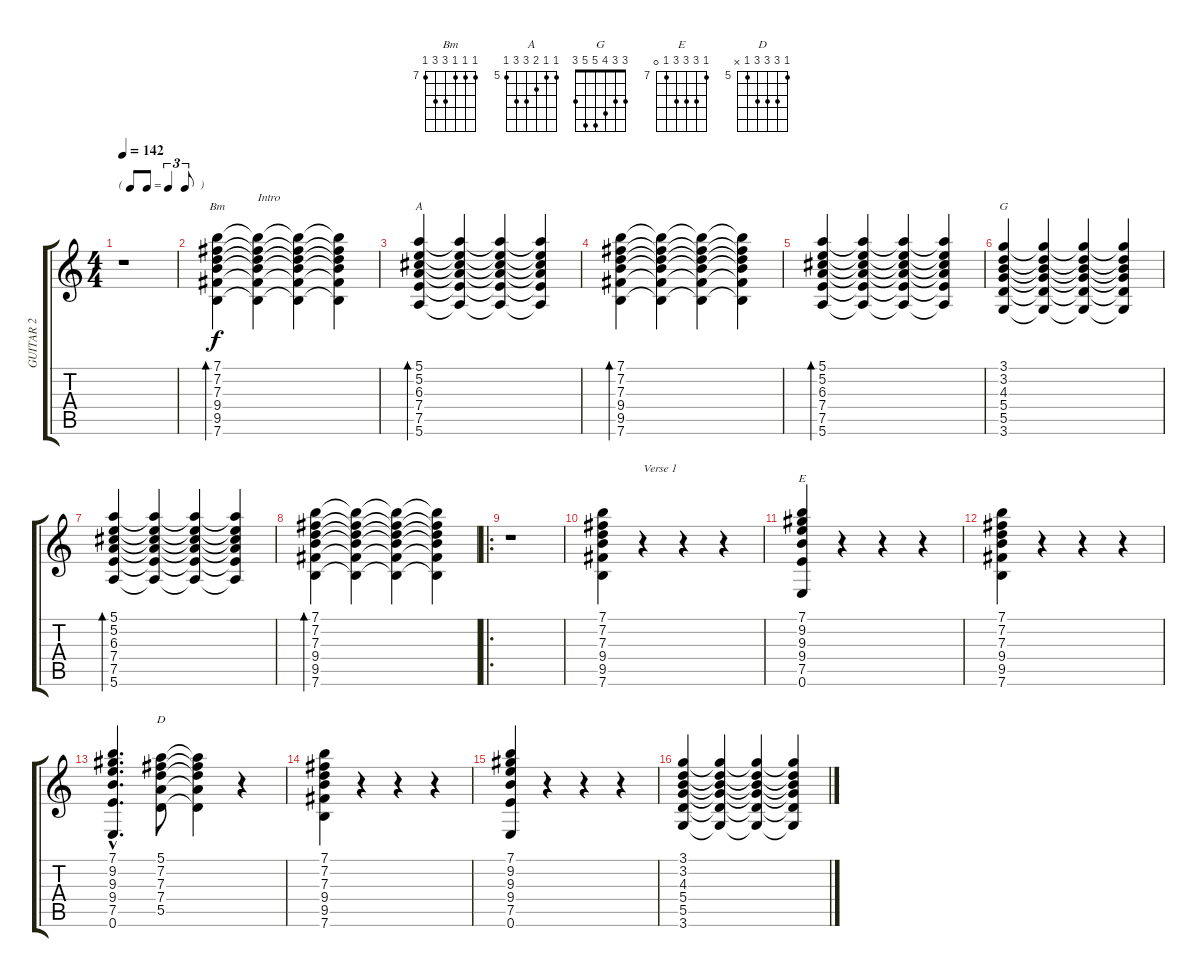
\track ("GUITAR 2" "GUITAR 2") {instrument electricguitarclean}
\staff {score tabs}
\tuning (E4 B3 G3 D3 A2 E2) {hide}
\chord ("Bm" 7 7 7 9 9 7) {firstfret 7}
\chord ("A" 5 5 6 7 7 5) {firstfret 5}
\chord ("G" 3 3 4 5 5 3)
\chord ("E" 7 9 9 9 7 0) {firstfret 7}
\chord ("D" 5 7 7 7 5 x) {firstfret 5}
\ts (4 4)
\tf triplet8th
\tempo 142
\clef g2
\ks c
r.1{dy f instrument electricguitarclean} |
(7.1 7.2 7.3 9.4 9.5 7.6).4{bd 30 ch "Bm"} (7.1{t} 7.2{t} 7.3{t} 9.4{t} 9.5{t} 7.6{t}).4{txt "Intro"} (7.1{t} 7.2{t} 7.3{t} 9.4{t} 9.5{t} 7.6{t}).4 (7.1{t} 7.2{t} 7.3{t} 9.4{t} 9.5{t} 7.6{t}).4 |
(5.1 5.2 6.3 7.4 7.5 5.6).4{bd 30 ch "A"} (5.1{t} 5.2{t} 6.3{t} 7.4{t} 7.5{t} 5.6{t}).4 (5.1{t} 5.2{t} 6.3{t} 7.4{t} 7.5{t} 5.6{t}).4 (5.1{t} 5.2{t} 6.3{t} 7.4{t} 7.5{t} 5.6{t}).4 |
(7.1 7.2 7.3 9.4 9.5 7.6).4{bd 30} (7.1{t} 7.2{t} 7.3{t} 9.4{t} 9.5{t} 7.6{t}).4 (7.1{t} 7.2{t} 7.3{t} 9.4{t} 9.5{t} 7.6{t}).4 (7.1{t} 7.2{t} 7.3{t} 9.4{t} 9.5{t} 7.6{t}).4 |
(5.1 5.2 6.3 7.4 7.5 5.6).4{bd 30} (5.1{t} 5.2{t} 6.3{t} 7.4{t} 7.5{t} 5.6{t}).4 (5.1{t} 5.2{t} 6.3{t} 7.4{t} 7.5{t} 5.6{t}).4 (5.1{t} 5.2{t} 6.3{t} 7.4{t} 7.5{t} 5.6{t}).4 |
(3.1 3.2 4.3 5.4 5.5 3.6).4{ch "G"} (3.1{t} 3.2{t} 4.3{t} 5.4{t} 5.5{t} 3.6{t}).4 (3.1{t} 3.2{t} 4.3{t} 5.4{t} 5.5{t} 3.6{t}).4 (3.1{t} 3.2{t} 4.3{t} 5.4{t} 5.5{t} 3.6{t}).4 |
(5.1 5.2 6.3 7.4 7.5 5.6).4{bd 30} (5.1{t} 5.2{t} 6.3{t} 7.4{t} 7.5{t} 5.6{t}).4 (5.1{t} 5.2{t} 6.3{t} 7.4{t} 7.5{t} 5.6{t}).4 (5.1{t} 5.2{t} 6.3{t} 7.4{t} 7.5{t} 5.6{t}).4 |
(7.1 7.2 7.3 9.4 9.5 7.6).4{bd 30} (7.1{t} 7.2{t} 7.3{t} 9.4{t} 9.5{t} 7.6{t}).4 (7.1{t} 7.2{t} 7.3{t} 9.4{t} 9.5{t} 7.6{t}).4 (7.1{t} 7.2{t} 7.3{t} 9.4{t} 9.5{t} 7.6{t}).4 |
\ro
r.1 |
(7.1 7.2 7.3 9.4 9.5 7.6).4 r.4{txt "Verse 1"} r.4 r.4 |
(7.1 9.2 9.3 9.4 7.5 0.6).4{ch "E"} r.4 r.4 r.4 |
(7.1 7.2 7.3 9.4 9.5 7.6).4 r.4 r.4 r.4 |
(7.1{hac} 9.2{hac} 9.3{hac} 9.4{hac} 7.5{hac} 0.6{hac}).4{d} (5.1 7.2 7.3 7.4 5.5).8{ch "D"} (5.1{t} 7.2{t} 7.3{t} 7.4{t} 5.5{t}).4 r.4 |
(7.1 7.2 7.3 9.4 9.5 7.6).4 r.4 r.4 r.4 |
(7.1 9.2 9.3 9.4 7.5 0.6).4 r.4 r.4 r.4 |
(3.1 3.2 4.3 5.4 5.5 3.6).4 (3.1{t} 3.2{t} 4.3{t} 5.4{t} 5.5{t} 3.6{t}).4 (3.1{t} 3.2{t} 4.3{t} 5.4{t} 5.5{t} 3.6{t}).4 (3.1{t} 3.2{t} 4.3{t} 5.4{t} 5.5{t} 3.6{t}).4
